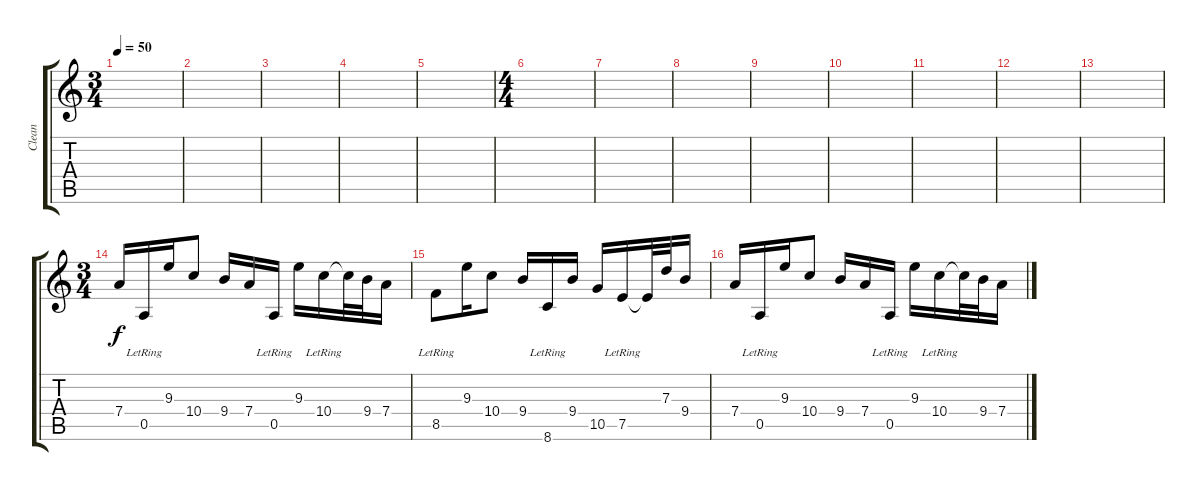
\track ("Clean" "Clean") {instrument acousticguitarsteel}
\staff {score tabs}
\tuning (E4 B3 G3 D3 A2 E2) {hide}
\ts (3 4)
\tempo 50
\clef g2
\ks c
|
|
|
|
|
\ts (4 4)
|
|
|
|
|
|
|
|
\ts (3 4)
7.4.16 0.5{lr}.16 9.3.16 10.4.8 9.4.16 7.4.16 0.5{lr}.16 9.3.16 10.4{lr}.16 10.4{t}.32 9.4.32 7.4.16 |
8.5{lr}.8 9.3.16 10.4.8 9.4.16 8.6{lr}.16 9.4.16 10.5.16 7.5{lr}.16 7.5{t}.32 7.3.32 9.4.16 |
7.4.16 0.5{lr}.16 9.3.16 10.4.8 9.4.16 7.4.16 0.5{lr}.16 9.3.16 10.4{lr}.16 10.4{t}.32 9.4.32 7.4.16
